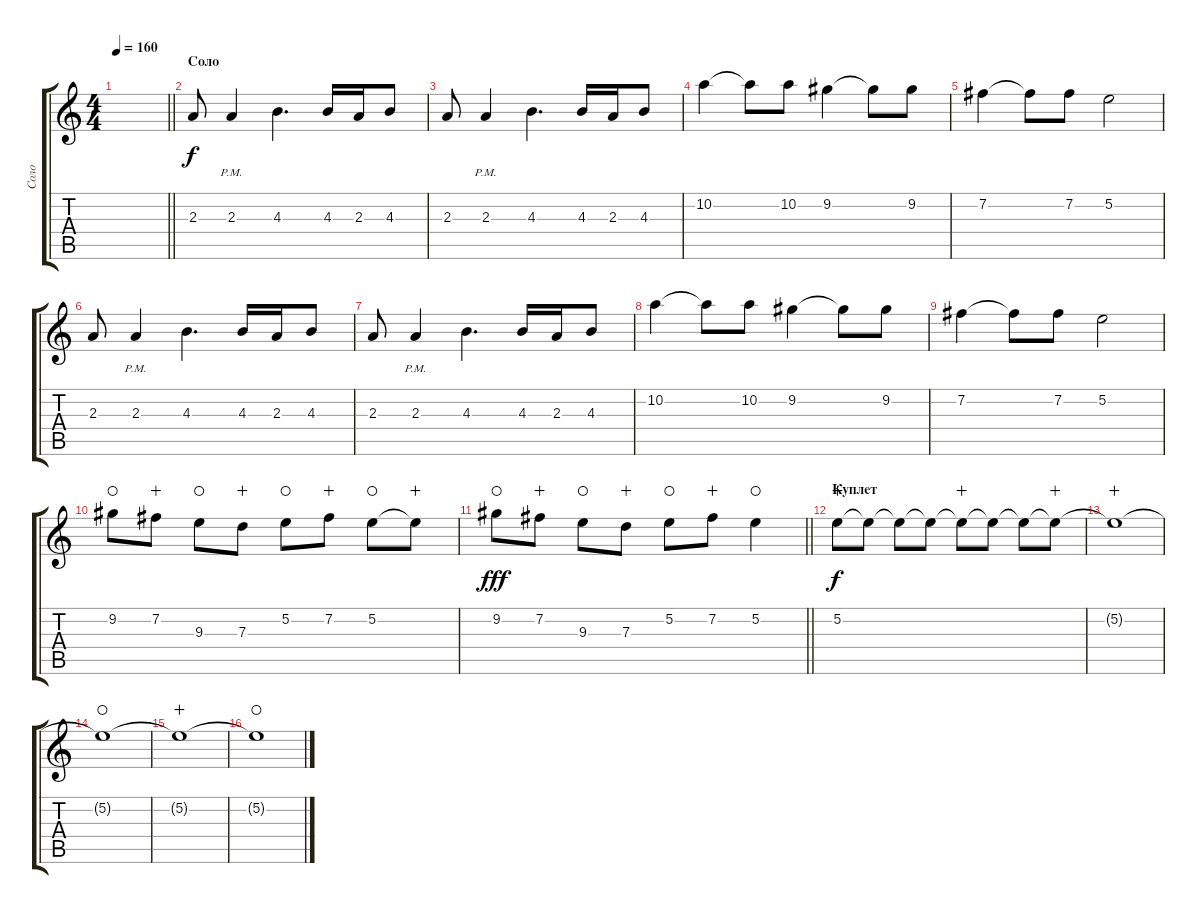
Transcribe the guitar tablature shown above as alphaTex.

\track ("Соло" "Соло") {instrument overdrivenguitar}
\staff {score tabs}
\tuning (E4 B3 G3 D3 A2 E2) {hide}
\ts (4 4)
\tempo 160
\clef g2
\barLineRight lightlight
\ks c
|
\section ("" "Соло")
2.3.8 2.3{pm}.4 4.3.4{d} 4.3.16 2.3.16 4.3.8 |
2.3.8 2.3{pm}.4 4.3.4{d} 4.3.16 2.3.16 4.3.8 |
10.2.4 10.2{t}.8 10.2.8 9.2.4 9.2{t}.8 9.2.8 |
7.2.4 7.2{t}.8 7.2.8 5.2.2 |
2.3.8 2.3{pm}.4 4.3.4{d} 4.3.16 2.3.16 4.3.8 |
2.3.8 2.3{pm}.4 4.3.4{d} 4.3.16 2.3.16 4.3.8 |
10.2.4 10.2{t}.8 10.2.8 9.2.4 9.2{t}.8 9.2.8 |
7.2.4 7.2{t}.8 7.2.8 5.2.2 |
9.2.8{balance 6 waho} 7.2.8{wahc} 9.3.8{waho} 7.3.8{wahc} 5.2.8{waho} 7.2.8{wahc} 5.2.8{waho} 5.2{t}.8{dy f wahc} |
\barLineRight lightlight
9.2.8{dy fff waho} 7.2.8{wahc} 9.3.8{waho} 7.3.8{wahc} 5.2.8{waho} 7.2.8{wahc} 5.2.4{waho} |
\section ("" "Куплет")
5.2.8{dy f wahc} 5.2{t}.8 5.2{t}.8 5.2{t}.8 5.2{t}.8{wahc} 5.2{t}.8 5.2{t}.8 5.2{t}.8{wahc} |
5.2{t}.1{volume 0 wahc} |
5.2{t}.1{waho} |
5.2{t}.1{wahc} |
5.2{t}.1{waho}
